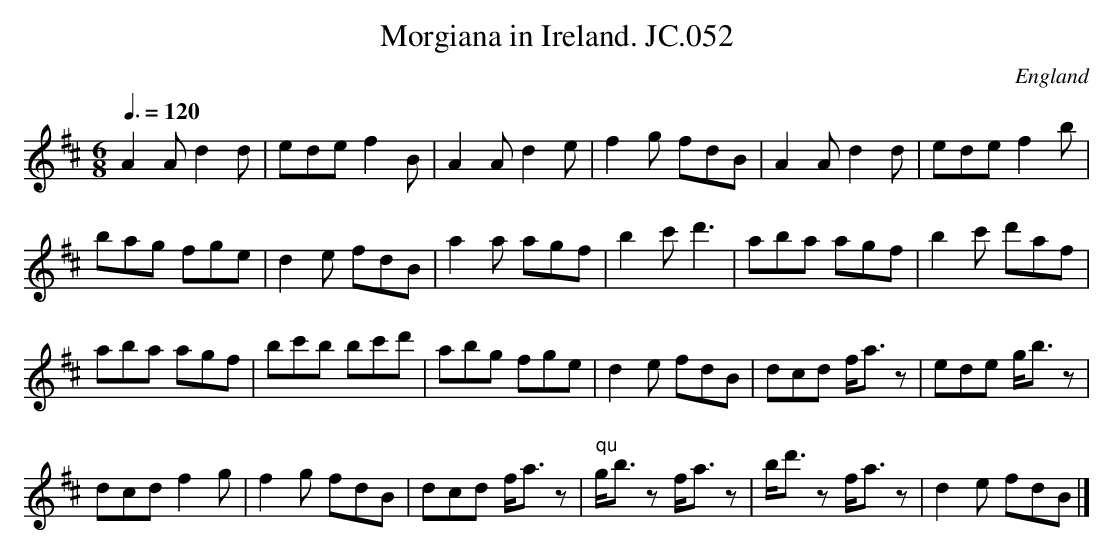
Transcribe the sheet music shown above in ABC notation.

X:1
T:Morgiana in Ireland. JC.052
L:1/8
M:6/8
O:England
Q:3/8=120
K:D
A2A d2d|ede f2B|A2A d2e|\
f2g fdB|A2A d2d|ede f2b|!
bag fge|d2e fdB|a2a agf|\
b2c'd'3|aba agf|b2c' d'af|!
aba agf|bc'b bc'd'|abg fge|\
d2e fdB|dcd f<az|ede g<bz|!
dcd f2g|f2g fdB|dcd f<az|\
" qu"g<bz f<az|b<d'z f<az|d2e fdB|]
